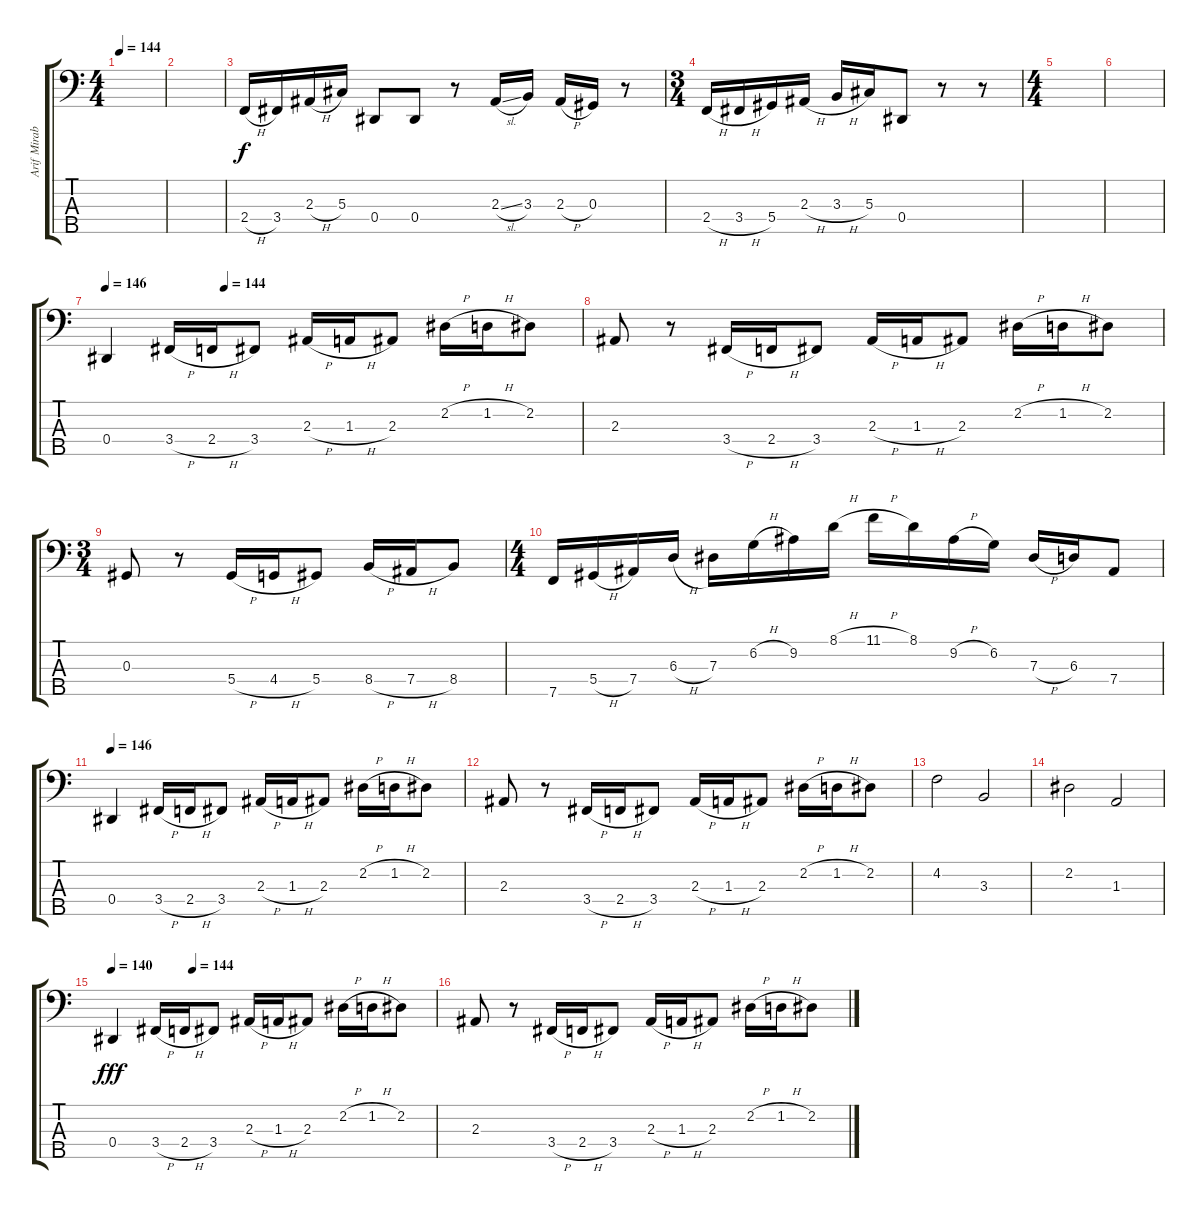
\track ("Arif Mirabdolbaghi" "Arif Mirab") {solo instrument electricbassfinger}
\staff {score tabs}
\tuning (Gb2 Db2 Ab1 Eb1 Bb0) {hide}
\ts (4 4)
\tempo 144
\clef f4
\ks c
|
|
2.4{h}.16 3.4.16 2.3{h}.16 5.3.16 0.4.8 0.4.8 r.8 2.3{sl}.16 3.3.16 2.3{h}.16 0.3.16 r.8 |
\ts (3 4)
2.4{h}.16 3.4{h}.16 5.4.16 2.3{h}.16 3.3{h}.16 5.3.16 0.4.8 r.8 r.8 |
\ts (4 4)
|
|
\tempo 140
\tempo (144 0.25)
\tempo 146
0.4.4 3.4{h}.16 2.4{h}.16 3.4.8 2.3{h}.16 1.3{h}.16 2.3.8 2.2{h}.16 1.2{h}.16 2.2.8 |
2.3.8 r.8 3.4{h}.16 2.4{h}.16 3.4.8 2.3{h}.16 1.3{h}.16 2.3.8 2.2{h}.16 1.2{h}.16 2.2.8 |
\ts (3 4)
0.3.8 r.8 5.4{h}.16 4.4{h}.16 5.4.8 8.4{h}.16 7.4{h}.16 8.4.8 |
\ts (4 4)
7.5.16 5.4{h}.16 7.4.16 6.3{h}.16 7.3.16 6.2{h}.16 9.2.16 8.1{h}.16 11.1{h}.16 8.1.16 9.2{h}.16 6.2.16 7.3{h}.16 6.3.16 7.4.8 |
\tempo 146
0.4.4 3.4{h}.16 2.4{h}.16 3.4.8 2.3{h}.16 1.3{h}.16 2.3.8 2.2{h}.16 1.2{h}.16 2.2.8 |
2.3.8 r.8 3.4{h}.16 2.4{h}.16 3.4.8 2.3{h}.16 1.3{h}.16 2.3.8 2.2{h}.16 1.2{h}.16 2.2.8 |
4.2.2{dy f} 3.3.2 |
2.2.2 1.3.2 |
\tempo 140
\tempo (144 0.25)
0.4.4{dy fff} 3.4{h}.16 2.4{h}.16 3.4.8 2.3{h}.16 1.3{h}.16 2.3.8 2.2{h}.16 1.2{h}.16 2.2.8 |
2.3.8 r.8 3.4{h}.16 2.4{h}.16 3.4.8 2.3{h}.16 1.3{h}.16 2.3.8 2.2{h}.16 1.2{h}.16 2.2.8
